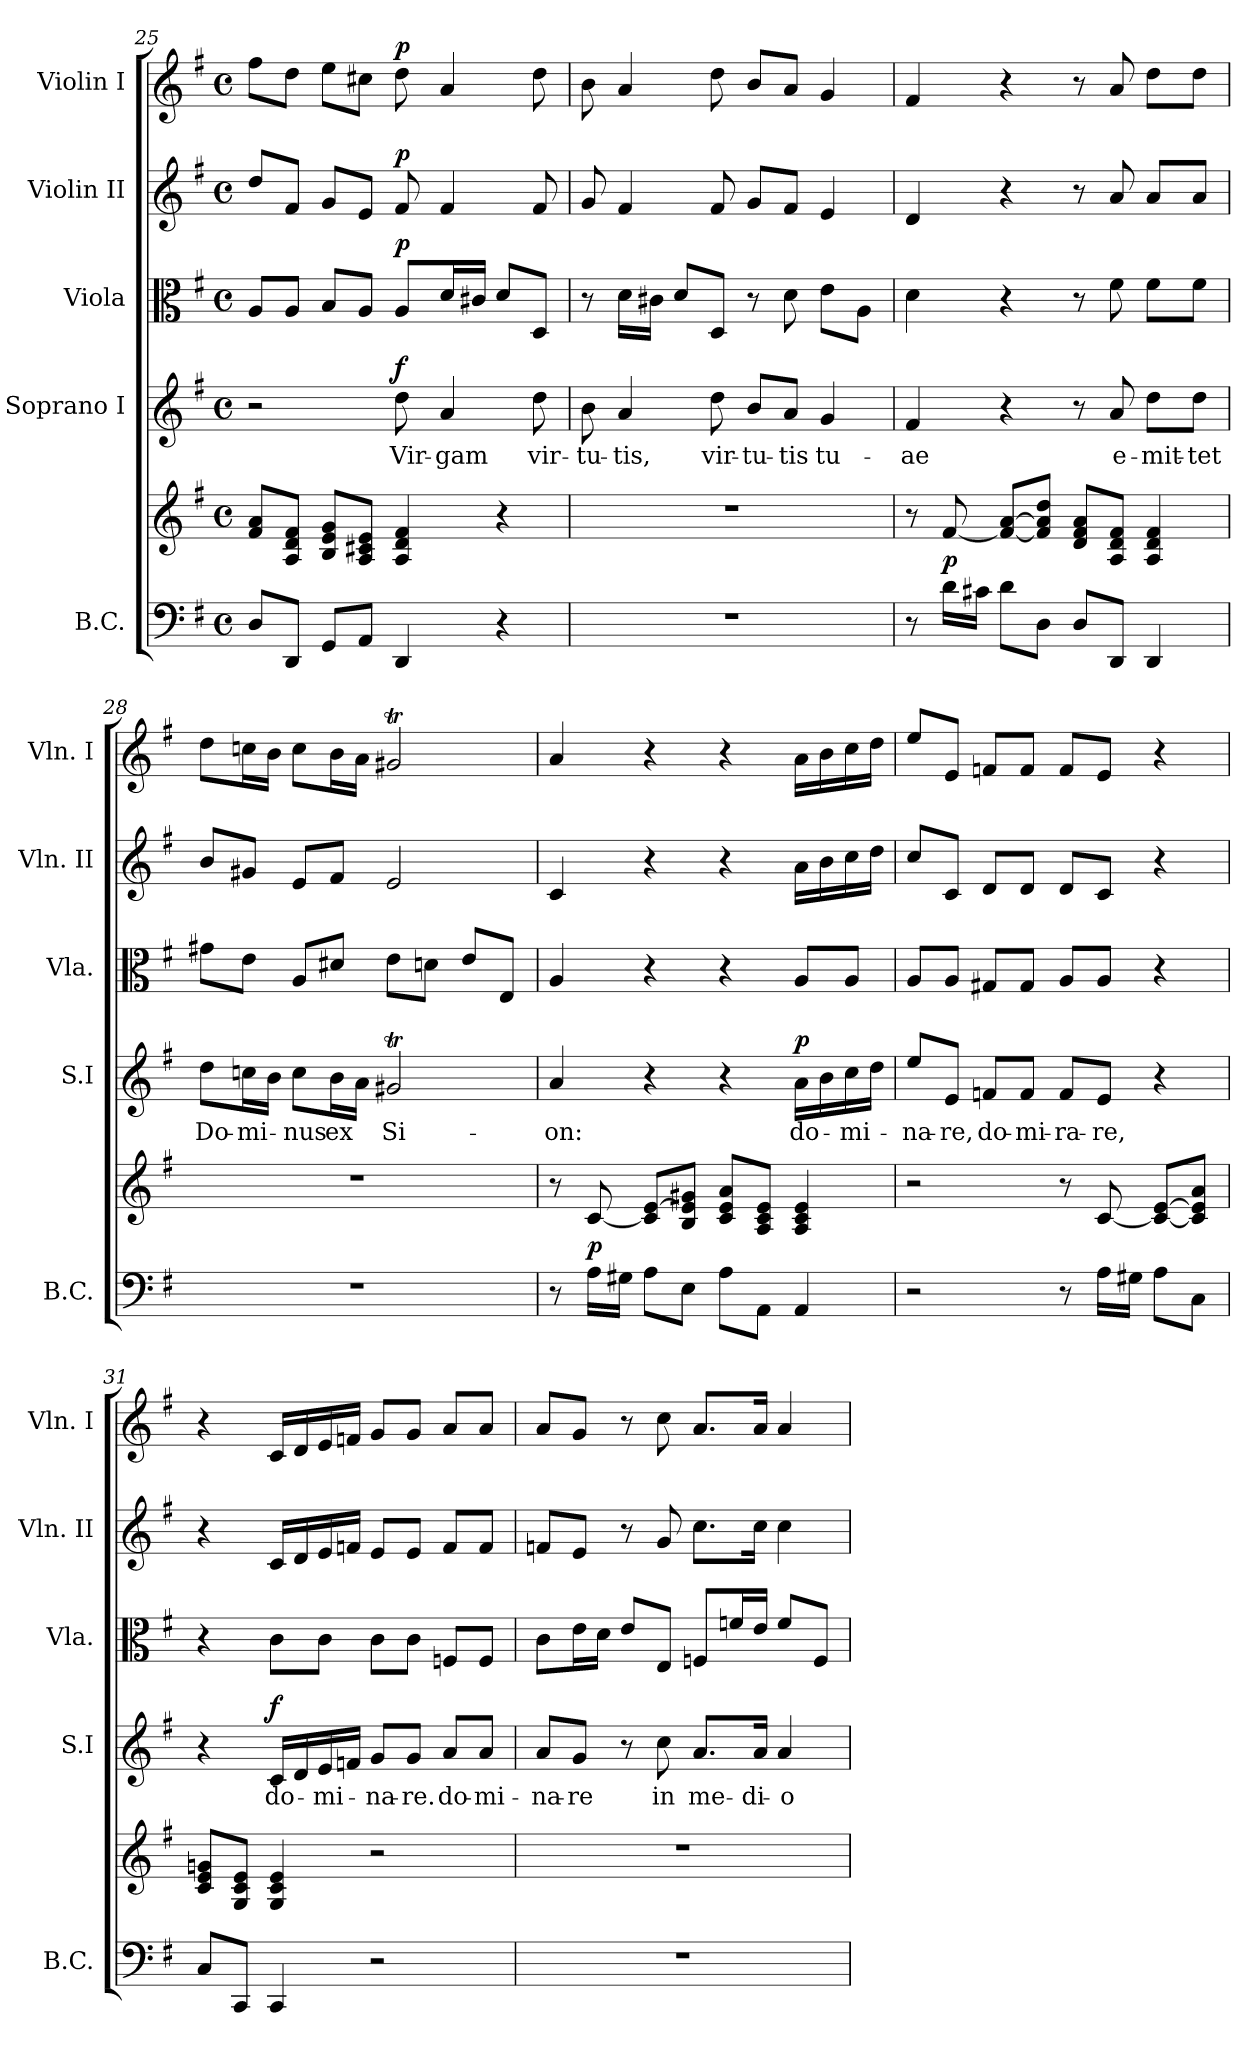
**kern	**kern	**dynam	**kern	**text	**dynam	**kern	**dynam	**kern	**dynam	**kern	**dynam
*part5	*part5	*part5	*part4	*part4	*part4	*part3	*part3	*part2	*part2	*part1	*part1
*staff6	*staff5	*staff5/6	*staff4	*staff4	*staff4	*staff3	*staff3	*staff2	*staff2	*staff1	*staff1
*I"B.C.	*	*	*I"Soprano I	*	*	*I"Viola	*	*I"Violin II	*	*I"Violin I	*
*I'B.C.	*	*	*I'S.I	*	*	*I'Vla.	*	*I'Vln. II	*	*I'Vln. I	*
*clefF4	*clefG2	*	*clefG2	*	*	*clefC3	*	*clefG2	*	*clefG2	*
*k[f#]	*k[f#]	*	*k[f#]	*	*	*k[f#]	*	*k[f#]	*	*k[f#]	*
*G:	*G:	*	*G:	*	*	*G:	*	*G:	*	*G:	*
*M4/4	*M4/4	*	*M4/4	*	*	*M4/4	*	*M4/4	*	*M4/4	*
*met(c)	*met(c)	*	*met(c)	*	*	*met(c)	*	*met(c)	*	*met(c)	*
=25	=25	=25	=25	=25	=25	=25	=25	=25	=25	=25	=25
8D/L	8f#/ 8a/L	.	2r	.	.	8A/L	.	8dd/L	.	8ff#\L	.
8DD/J	8A/ 8d/ 8f#/J	.	.	.	.	8A/J	.	8f#/J	.	8dd\J	.
8GG/L	8B/ 8e/ 8g/L	.	.	.	.	8B/L	.	8g/L	.	8ee\L	.
8AA/J	8A/ 8c#X/ 8e/J	.	.	.	.	8A/J	.	8e/J	.	8cc#X\J	.
!	!	!	!	!LO:LY:b	!LO:DY:a	!	!LO:DY:a	!	!LO:DY:a	!	!LO:DY:a
4DD/	4A/ 4d/ 4f#/	.	8dd\	Vir-	f	8A/L	p	8f#/	p	8dd\	p
!	!	!	!	!LO:LY:b	!	!	!	!	!	!	!
.	.	.	4a/	-gam	.	16d/L	.	4f#/	.	4a/	.
.	.	.	.	.	.	16c#X/JJ	.	.	.	.	.
4r	4r	.	.	.	.	8d/L	.	.	.	.	.
!	!	!	!	!LO:LY:b	!	!	!	!	!	!	!
.	.	.	8dd\	vir-	.	8D/J	.	8f#/	.	8dd\	.
!!LO:LB:g=z
=26	=26	=26	=26	=26	=26	=26	=26	=26	=26	=26	=26
!	!	!	!	!LO:LY:b	!	!	!	!	!	!	!
1r	1r	.	8b\	-tu-	.	8r	.	8g/	.	8b\	.
!	!	!	!	!LO:LY:b	!	!	!	!	!	!	!
.	.	.	4a/	-tis,	.	16d\LL	.	4f#/	.	4a/	.
.	.	.	.	.	.	16c#X\JJ	.	.	.	.	.
.	.	.	.	.	.	8d/L	.	.	.	.	.
!	!	!	!	!LO:LY:b	!	!	!	!	!	!	!
.	.	.	8dd\	vir-	.	8D/J	.	8f#/	.	8dd\	.
!	!	!	!	!LO:LY:b	!	!	!	!	!	!	!
.	.	.	8b/L	-tu-	.	8r	.	8g/L	.	8b/L	.
!	!	!	!	!LO:LY:b	!	!	!	!	!	!	!
.	.	.	8a/J	-tis	.	8d\	.	8f#/J	.	8a/J	.
!	!	!	!	!LO:LY:b	!	!	!	!	!	!	!
.	.	.	4g/	tu-	.	8e\L	.	4e/	.	4g/	.
.	.	.	.	.	.	8A\J	.	.	.	.	.
=27	=27	=27	=27	=27	=27	=27	=27	=27	=27	=27	=27
!	!	!	!	!LO:LY:b	!	!	!	!	!	!	!
8r	8r	.	4f#/	-ae	.	4d\	.	4d/	.	4f#/	.
!	!	!LO:DY:a=2	!	!	!	!	!	!	!	!	!
16d\LL	[8f#/	p	.	.	.	.	.	.	.	.	.
16c#X\JJ	.	.	.	.	.	.	.	.	.	.	.
8d\L	8f#/_ [8a/L	.	4r	.	.	4r	.	4r	.	4r	.
8D\J	8f#/] 8a/] 8dd/J	.	.	.	.	.	.	.	.	.	.
8D/L	8d/ 8f#/ 8a/L	.	8r	.	.	8r	.	8r	.	8r	.
!	!	!	!	!LO:LY:b	!	!	!	!	!	!	!
8DD/J	8A/ 8d/ 8f#/J	.	8a/	e-	.	8f#\	.	8a/	.	8a/	.
!	!	!	!	!LO:LY:b	!	!	!	!	!	!	!
4DD/	4A/ 4d/ 4f#/	.	8dd\L	-mit-	.	8f#\L	.	8a/L	.	8dd\L	.
!	!	!	!	!LO:LY:b	!	!	!	!	!	!	!
.	.	.	8dd\J	-tet	.	8f#\J	.	8a/J	.	8dd\J	.
=28	=28	=28	=28	=28	=28	=28	=28	=28	=28	=28	=28
!	!	!	!	!LO:LY:b	!	!	!	!	!	!	!
1r	1r	.	8dd\L	Do-	.	8g#X\L	.	8b/L	.	8dd\L	.
!	!	!	!	!LO:LY:b	!	!	!	!	!	!	!
.	.	.	16ccni\L	-mi-	.	8e\J	.	8g#X/J	.	16ccni\L	.
.	.	.	16b\JJ	.	.	.	.	.	.	16b\JJ	.
!	!	!	!	!LO:LY:b	!	!	!	!	!	!	!
.	.	.	8cc\L	-nus	.	8A/L	.	8e/L	.	8cc\L	.
!	!	!	!	!LO:LY:b	!	!	!	!	!	!	!
.	.	.	16b\L	ex	.	8d#X/J	.	8f#/J	.	16b\L	.
.	.	.	16a\JJ	.	.	.	.	.	.	16a\JJ	.
!	!	!	!	!LO:LY:b	!	!	!	!	!	!	!
.	.	.	2g#Xt/	Si-	.	8e\L	.	2e/	.	2g#Xt/	.
.	.	.	.	.	.	8dn\J	.	.	.	.	.
.	.	.	.	.	.	8e/L	.	.	.	.	.
.	.	.	.	.	.	8E/J	.	.	.	.	.
=29	=29	=29	=29	=29	=29	=29	=29	=29	=29	=29	=29
!	!	!	!	!LO:LY:b	!	!	!	!	!	!	!
8r	8r	.	4a/	-on:	.	4A/	.	4c/	.	4a/	.
!	!	!LO:DY:a=2	!	!	!	!	!	!	!	!	!
16A\LL	[8c/	p	.	.	.	.	.	.	.	.	.
16G#X\JJ	.	.	.	.	.	.	.	.	.	.	.
8A\L	8c/] [8e/L	.	4r	.	.	4r	.	4r	.	4r	.
8E\J	8B/ 8e/] 8g#X/J	.	.	.	.	.	.	.	.	.	.
8A\L	8c/ 8e/ 8a/L	.	4r	.	.	4r	.	4r	.	4r	.
8AA\J	8A/ 8c/ 8e/J	.	.	.	.	.	.	.	.	.	.
!	!	!	!	!LO:LY:b	!LO:DY:a	!	!	!	!	!	!
4AA/	4A/ 4c/ 4e/	.	16a\LL	do-	p	8A/L	.	16a\LL	.	16a\LL	.
.	.	.	16b\	.	.	.	.	16b\	.	16b\	.
!	!	!	!	!LO:LY:b	!	!	!	!	!	!	!
.	.	.	16cc\	-mi-	.	8A/J	.	16cc\	.	16cc\	.
.	.	.	16dd\JJ	.	.	.	.	16dd\JJ	.	16dd\JJ	.
!!LO:PB:g=z
=30	=30	=30	=30	=30	=30	=30	=30	=30	=30	=30	=30
!	!	!	!	!LO:LY:b	!	!	!	!	!	!	!
2r	2r	.	8ee/L	-na-	.	8A/L	.	8cc/L	.	8ee/L	.
!	!	!	!	!LO:LY:b	!	!	!	!	!	!	!
.	.	.	8e/J	-re,	.	8A/J	.	8c/J	.	8e/J	.
!	!	!	!	!LO:LY:b	!	!	!	!	!	!	!
.	.	.	8fn/L	do-	.	8G#X/L	.	8d/L	.	8fn/L	.
!	!	!	!	!LO:LY:b	!	!	!	!	!	!	!
.	.	.	8f/J	-mi-	.	8G#/J	.	8d/J	.	8f/J	.
!	!	!	!	!LO:LY:b	!	!	!	!	!	!	!
8r	8r	.	8f/L	-ra-	.	8A/L	.	8d/L	.	8f/L	.
!	!	!	!	!LO:LY:b	!	!	!	!	!	!	!
16A\LL	[8c/	.	8e/J	-re,	.	8A/J	.	8c/J	.	8e/J	.
16G#X\JJ	.	.	.	.	.	.	.	.	.	.	.
8A\L	8c/_ [8e/L	.	4r	.	.	4r	.	4r	.	4r	.
8C\J	8c/] 8e/] 8a/J	.	.	.	.	.	.	.	.	.	.
=31	=31	=31	=31	=31	=31	=31	=31	=31	=31	=31	=31
8C/L	8c/ 8e/ 8gni/L	.	4r	.	.	4r	.	4r	.	4r	.
8CC/J	8G/ 8c/ 8e/J	.	.	.	.	.	.	.	.	.	.
!	!	!	!	!LO:LY:b	!LO:DY:a	!	!	!	!	!	!
4CC/	4G/ 4c/ 4e/	.	16c/LL	do-	f	8c\L	.	16c/LL	.	16c/LL	.
.	.	.	16d/	.	.	.	.	16d/	.	16d/	.
!	!	!	!	!LO:LY:b	!	!	!	!	!	!	!
.	.	.	16e/	-mi-	.	8c\J	.	16e/	.	16e/	.
.	.	.	16fn/JJ	.	.	.	.	16fn/JJ	.	16fn/JJ	.
!	!	!	!	!LO:LY:b	!	!	!	!	!	!	!
2r	2r	.	8g/L	-na-	.	8c\L	.	8e/L	.	8g/L	.
!	!	!	!	!LO:LY:b	!	!	!	!	!	!	!
.	.	.	8g/J	-re.	.	8c\J	.	8e/J	.	8g/J	.
!	!	!	!	!LO:LY:b	!	!	!	!	!	!	!
.	.	.	8a/L	do-	.	8Fn/L	.	8f/L	.	8a/L	.
!	!	!	!	!LO:LY:b	!	!	!	!	!	!	!
.	.	.	8a/J	-mi-	.	8F/J	.	8f/J	.	8a/J	.
=32	=32	=32	=32	=32	=32	=32	=32	=32	=32	=32	=32
!	!	!	!	!LO:LY:b	!	!	!	!	!	!	!
1r	1r	.	8a/L	-na-	.	8c\L	.	8fn/L	.	8a/L	.
!	!	!	!	!LO:LY:b	!	!	!	!	!	!	!
.	.	.	8g/J	-re	.	16e\L	.	8e/J	.	8g/J	.
.	.	.	.	.	.	16d\JJ	.	.	.	.	.
.	.	.	8r	.	.	8e/L	.	8r	.	8r	.
!	!	!	!	!LO:LY:b	!	!	!	!	!	!	!
.	.	.	8cc\	in	.	8E/J	.	8g/	.	8cc\	.
!	!	!	!	!LO:LY:b	!	!	!	!	!	!	!
.	.	.	8.a/L	me-	.	8Fn/L	.	8.cc\L	.	8.a/L	.
.	.	.	.	.	.	16fn/L	.	.	.	.	.
!	!	!	!	!LO:LY:b	!	!	!	!	!	!	!
.	.	.	16a/Jk	-di-	.	16e/JJ	.	16cc\Jk	.	16a/Jk	.
!	!	!	!	!LO:LY:b	!	!	!	!	!	!	!
.	.	.	4a/	-o	.	8f/L	.	4cc\	.	4a/	.
.	.	.	.	.	.	8F/J	.	.	.	.	.
=	=	=	=	=	=	=	=	=	=	=	=
*-	*-	*-	*-	*-	*-	*-	*-	*-	*-	*-	*-
